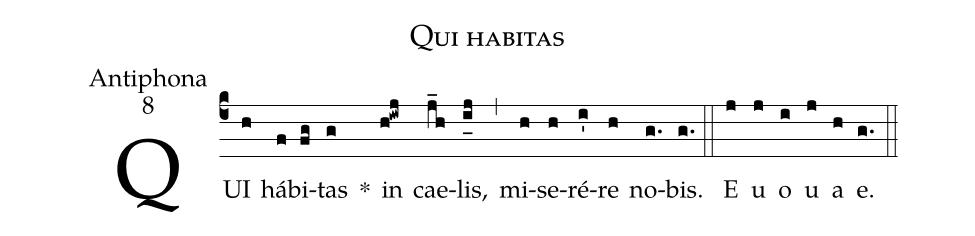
name:Qui habitas;
office-part:Antiphona;
mode:8;
%%
(c4) QUI(h) há(f)bi(fg)tas(g) *() in(h!iwj) cae(j_h)lis,(i_[uh:l]j) (,) mi(h)se(h)ré(i')re(h) no(g.)bis.(g.) (::) <eu>E(j) u(j) o(i) u(j) a(h) e.</eu>(g.) (::)
